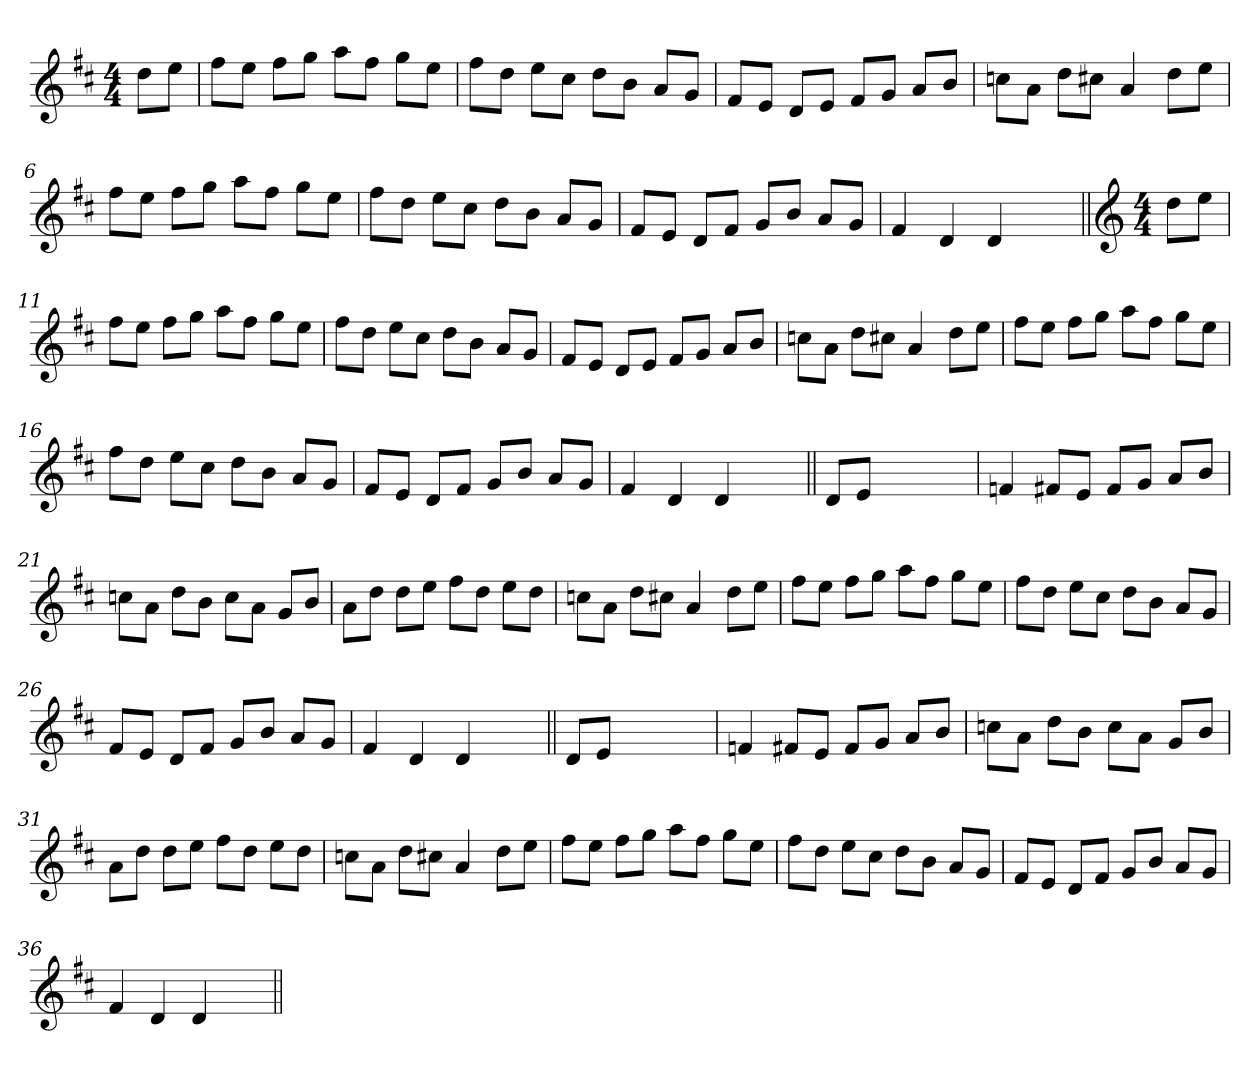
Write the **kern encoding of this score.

**kern
*part1
*staff1
*clefG2
*k[f#c#]
*D:
*M4/4
=1
8dd\L
8ee\J
=2
8ff#\L
8ee\J
8ff#\L
8gg\J
8aa\L
8ff#\J
8gg\L
8ee\J
=3
8ff#\L
8dd\J
8ee\L
8cc#\J
8dd\L
8b\J
8a/L
8g/J
=4
8f#/L
8e/J
8d/L
8e/J
8f#/L
8g/J
8a/L
8b/J
=5
8ccn\L
8a\J
8dd\L
8cc#X\J
4a/
8dd\L
8ee\J
=6
8ff#\L
8ee\J
8ff#\L
8gg\J
8aa\L
8ff#\J
8gg\L
8ee\J
!!LO:LB:g=z
=7
8ff#\L
8dd\J
8ee\L
8cc#\J
8dd\L
8b\J
8a/L
8g/J
=8
8f#/L
8e/J
8d/L
8f#/J
8g/L
8b/J
8a/L
8g/J
=9
4f#/
4d/
4d/
4ryy
=10||
*clefG2
*M4/4
8dd\L
8ee\J
=11
8ff#\L
8ee\J
8ff#\L
8gg\J
8aa\L
8ff#\J
8gg\L
8ee\J
=12
8ff#\L
8dd\J
8ee\L
8cc#\J
8dd\L
8b\J
8a/L
8g/J
!!LO:LB:g=z
=13
8f#/L
8e/J
8d/L
8e/J
8f#/L
8g/J
8a/L
8b/J
=14
8ccn\L
8a\J
8dd\L
8cc#X\J
4a/
8dd\L
8ee\J
=15
8ff#\L
8ee\J
8ff#\L
8gg\J
8aa\L
8ff#\J
8gg\L
8ee\J
=16
8ff#\L
8dd\J
8ee\L
8cc#\J
8dd\L
8b\J
8a/L
8g/J
=17
8f#/L
8e/J
8d/L
8f#/J
8g/L
8b/J
8a/L
8g/J
!!LO:LB:g=z
=18
4f#/
4d/
4d/
4ryy
=19||
8d/L
8e/J
2.ryy
=20
4fn/
8f#X/L
8e/J
8f#/L
8g/J
8a/L
8b/J
=21
8ccn\L
8a\J
8dd\L
8b\J
8cc\L
8a\J
8g/L
8b/J
=22
8a\L
8dd\J
8dd\L
8ee\J
8ff#\L
8dd\J
8ee\L
8dd\J
=23
8ccn\L
8a\J
8dd\L
8cc#X\J
4a/
8dd\L
8ee\J
!!LO:LB:g=z
=24
8ff#\L
8ee\J
8ff#\L
8gg\J
8aa\L
8ff#\J
8gg\L
8ee\J
=25
8ff#\L
8dd\J
8ee\L
8cc#\J
8dd\L
8b\J
8a/L
8g/J
=26
8f#/L
8e/J
8d/L
8f#/J
8g/L
8b/J
8a/L
8g/J
=27
4f#/
4d/
4d/
4ryy
=28||
8d/L
8e/J
2.ryy
=29
4fn/
8f#X/L
8e/J
8f#/L
8g/J
8a/L
8b/J
!!LO:LB:g=z
=30
8ccn\L
8a\J
8dd\L
8b\J
8cc\L
8a\J
8g/L
8b/J
=31
8a\L
8dd\J
8dd\L
8ee\J
8ff#\L
8dd\J
8ee\L
8dd\J
=32
8ccn\L
8a\J
8dd\L
8cc#X\J
4a/
8dd\L
8ee\J
=33
8ff#\L
8ee\J
8ff#\L
8gg\J
8aa\L
8ff#\J
8gg\L
8ee\J
=34
8ff#\L
8dd\J
8ee\L
8cc#\J
8dd\L
8b\J
8a/L
8g/J
!!LO:LB:g=z
=35
8f#/L
8e/J
8d/L
8f#/J
8g/L
8b/J
8a/L
8g/J
=36
4f#/
4d/
4d/
4ryy
=||
*-
